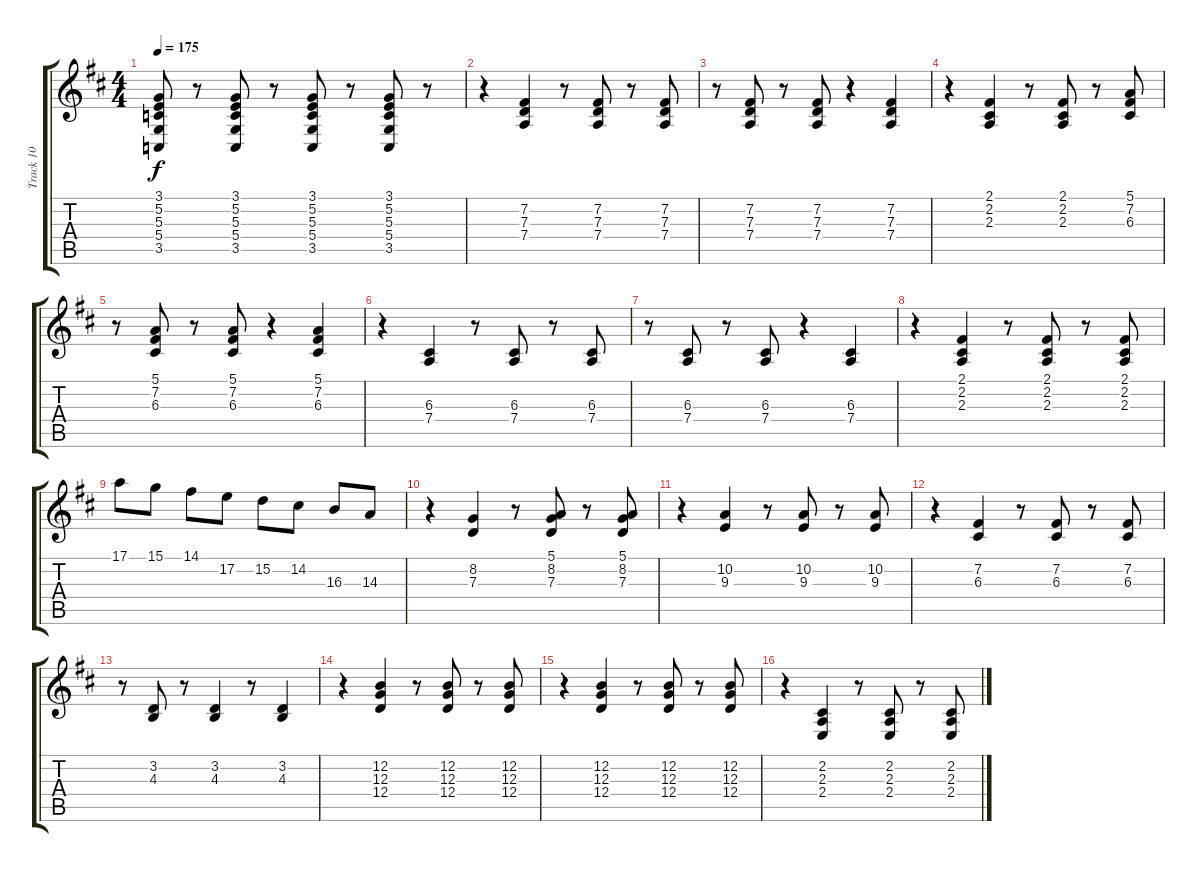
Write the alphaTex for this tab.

\track ("Track 10" "Track 10") {instrument acousticgrandpiano}
\staff {score tabs}
\tuning (E4 B3 G3 D3 A2 E2) {hide}
\ts (4 4)
\tempo 175
\clef g2
\ks d
(3.1 5.2 5.3 5.4 3.5).8{dy f} r.8 (3.1 5.2 5.3 5.4 3.5).8 r.8 (3.1 5.2 5.3 5.4 3.5).8 r.8 (3.1 5.2 5.3 5.4 3.5).8 r.8 |
r.4 (7.2 7.3 7.4).4 r.8 (7.2 7.3 7.4).8 r.8 (7.2 7.3 7.4).8 |
r.8 (7.2 7.3 7.4).8 r.8 (7.2 7.3 7.4).8 r.4 (7.2 7.3 7.4).4 |
r.4 (2.1 2.2 2.3).4 r.8 (2.1 2.2 2.3).8 r.8 (5.1 7.2 6.3).8 |
r.8 (5.1 7.2 6.3).8 r.8 (5.1 7.2 6.3).8 r.4 (5.1 7.2 6.3).4 |
r.4 (6.3 7.4).4 r.8 (6.3 7.4).8 r.8 (6.3 7.4).8 |
r.8 (6.3 7.4).8 r.8 (6.3 7.4).8 r.4 (6.3 7.4).4 |
r.4 (2.1 2.2 2.3).4 r.8 (2.1 2.2 2.3).8 r.8 (2.1 2.2 2.3).8 |
17.1.8 15.1.8 14.1.8 17.2.8 15.2.8 14.2.8 16.3.8 14.3.8 |
r.4 (8.2 7.3).4 r.8 (5.1 8.2 7.3).8 r.8 (5.1 8.2 7.3).8 |
r.4 (10.2 9.3).4 r.8 (10.2 9.3).8 r.8 (10.2 9.3).8 |
r.4 (7.2 6.3).4 r.8 (7.2 6.3).8 r.8 (7.2 6.3).8 |
r.8 (3.2 4.3).8 r.8 (3.2 4.3).4 r.8 (3.2 4.3).4 |
r.4 (12.2 12.3 12.4).4 r.8 (12.2 12.3 12.4).8 r.8 (12.2 12.3 12.4).8 |
r.4 (12.2 12.3 12.4).4 r.8 (12.2 12.3 12.4).8 r.8 (12.2 12.3 12.4).8 |
r.4 (2.2 2.3 2.4).4 r.8 (2.2 2.3 2.4).8 r.8 (2.2 2.3 2.4).8
